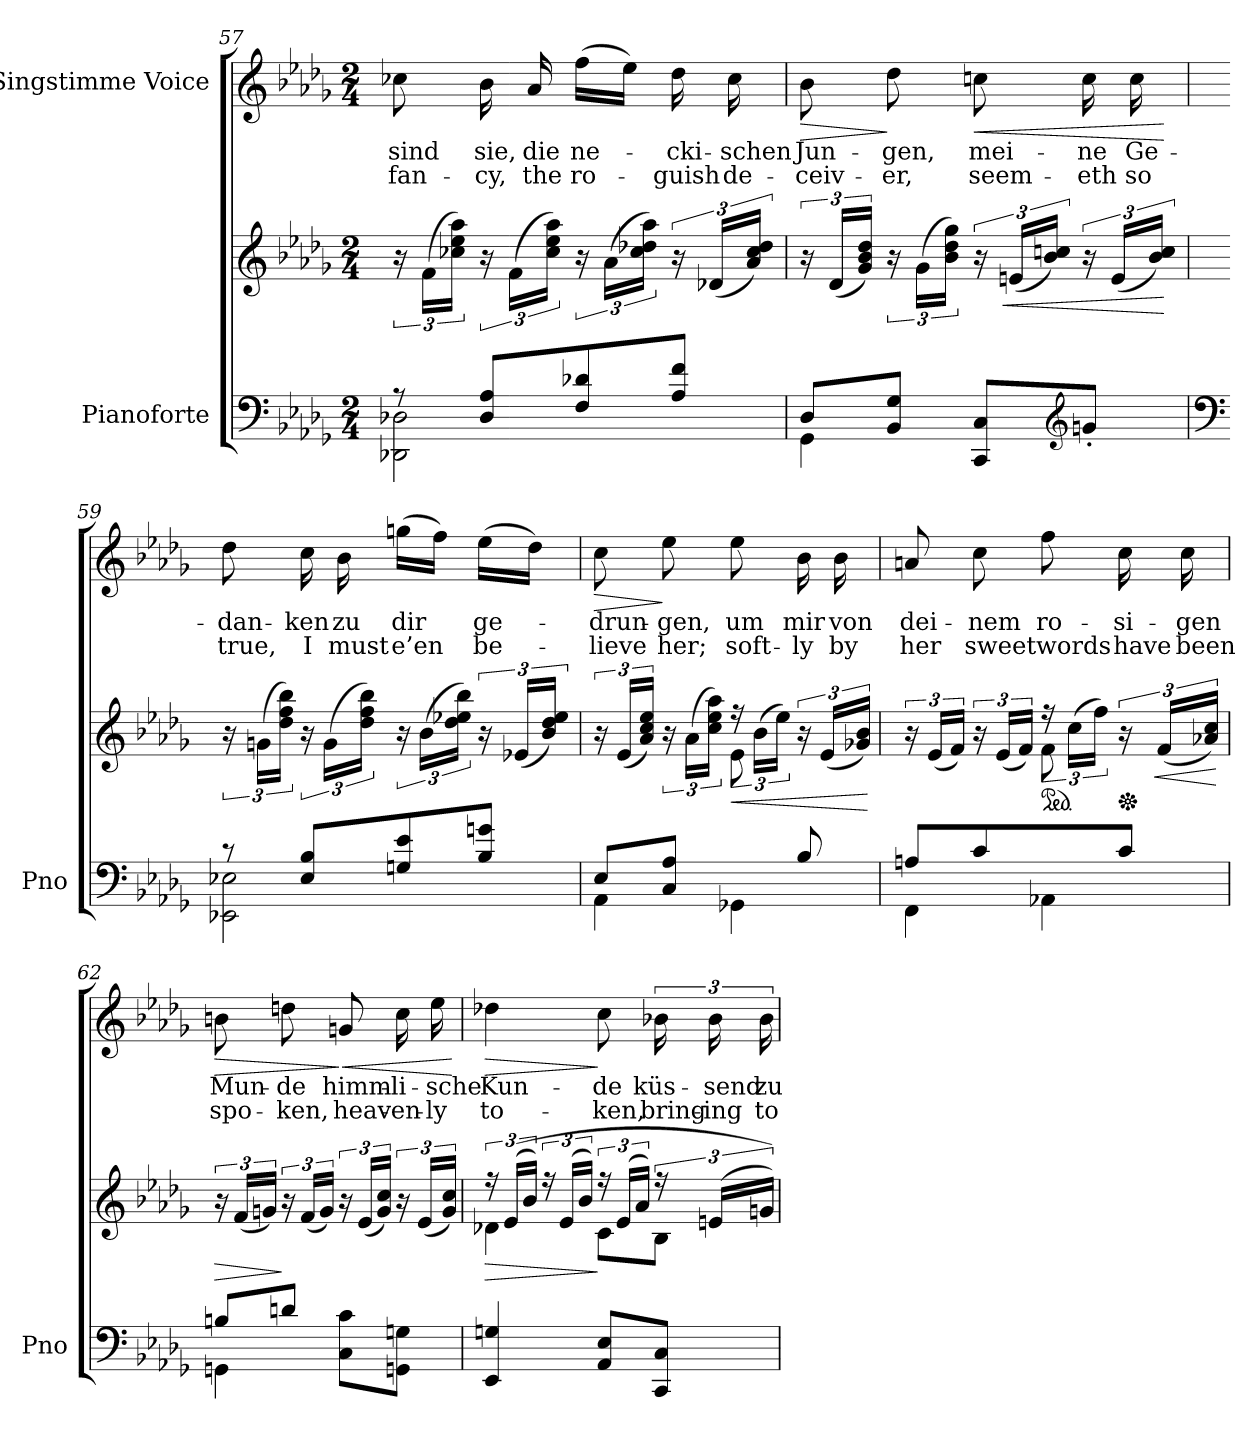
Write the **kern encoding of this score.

**kern	**kern	**dynam	**kern	**text	**text	**dynam
*part2	*part2	*part2	*part1	*part1	*part1	*part1
*staff3	*staff2	*staff2/3	*staff1	*staff1	*staff1	*staff1
*I"Pianoforte	*	*	*I"Singstimme Voice	*	*	*
*I'Pno	*	*	*	*	*	*
*clefF4	*clefG2	*	*clefG2	*	*	*
*k[b-e-a-d-g-]	*k[b-e-a-d-g-]	*	*k[b-e-a-d-g-]	*	*	*
*M2/4	*M2/4	*	*M2/4	*	*	*
=57	=57	=57	=57	=57	=57	=57
*^	*	*	*	*	*	*
!	!	!	!	!	!LO:LY:b	!LO:LY:b	!
8r	2DD-X\ 2D-X\	24r	.	8cc-X\	sind	fan-	.
.	.	(24f\LL	.	.	.	.	.
.	.	24cc-X\ 24ee-\ 24aa-\JJ)	.	.	.	.	.
!	!	!	!	!	!LO:LY:b	!LO:LY:b	!
8D-/ 8A-/L	.	24r	.	16b-\	sie,	-cy,	.
.	.	(24f\LL	.	.	.	.	.
!	!	!	!	!	!LO:LY:b	!LO:LY:b	!
.	.	.	.	16a-/	die	the	.
.	.	24cc-\ 24ee-\ 24aa-\JJ)	.	.	.	.	.
!	!	!	!	!	!LO:LY:b	!LO:LY:b	!
8F/ 8d-X/	.	24r	.	(16ff\LL	ne-	ro-	.
.	.	(24a-\LL	.	.	.	.	.
.	.	.	.	16ee-\JJ)	.	.	.
.	.	24cc-\ 24dd-X\ 24aa-\JJ)	.	.	.	.	.
!	!	!	!	!	!LO:LY:b	!LO:LY:b	!
8A-/ 8f/J	.	24r	.	16dd-\	-cki-	-guish	.
.	.	(24d-X/LL	.	.	.	.	.
!	!	!	!	!	!LO:LY:b	!LO:LY:b	!
.	.	.	.	16cc-\	-schen	de-	.
.	.	24a-/ 24cc-/ 24dd-/JJ)	.	.	.	.	.
!!LO:PB:g=z
=58	=58	=58	=58	=58	=58	=58	=58
!	!	!	!	!	!LO:LY:b	!LO:LY:b	!LO:HP:b
8D-/L	4GG-\	24r	.	8b-\	Jun-	ceiv-	>
.	.	(24d-/LL	.	.	.	.	.
.	.	24g-/ 24b-/ 24dd-/JJ)	.	.	.	.	.
!	!	!	!	!	!LO:LY:b	!LO:LY:b	!
8BB-/ 8G-/J	.	24r	.	8dd-\	-gen,	-er,	]
.	.	(24g-\LL	.	.	.	.	.
.	.	24b-\ 24dd-\ 24gg-\JJ)	.	.	.	.	.
!	!	!	!	!	!LO:LY:b	!LO:LY:b	!LO:HP:b
8CC/ 8C/L	4ryy	24r	.	8ccn\	mei-	seem-	<
!	!	!	!LO:HP:b	!	!	!	!
.	.	(24en/LL	<	.	.	.	.
.	.	24b-/ 24ccn/JJ)	.	.	.	.	.
*clefG2	*	*	*	*	*	*	*
!	!	!	!	!	!LO:LY:b	!LO:LY:b	!
8gn'/J	.	24r	.	16cc\	-ne	-eth	.
.	.	(24e/LL	.	.	.	.	.
!	!	!	!	!	!LO:LY:b	!LO:LY:b	!
.	.	.	.	16cc\	Ge-	so	.
.	.	24b-/ 24cc/JJ)	.	.	.	.	.
*v	*v	*	*	*	*	*	*
.	.	[	.	.	.	[
=59	=59	=59	=59	=59	=59	=59
*clefF4	*	*	*	*	*	*
*^	*	*	*	*	*	*
!	!	!	!	!	!LO:LY:b	!LO:LY:b	!
8r	2EE-X\ 2E-X\	24r	.	8dd-\	-dan-	true,	.
.	.	(24gn\LL	.	.	.	.	.
.	.	24dd-\ 24ff\ 24bb-\JJ)	.	.	.	.	.
!	!	!	!	!	!LO:LY:b	!LO:LY:b	!
8E-/ 8B-/L	.	24r	.	16cc\	-ken	I	.
.	.	(24g\LL	.	.	.	.	.
!	!	!	!	!	!LO:LY:b	!LO:LY:b	!
.	.	.	.	16b-\	zu	must	.
.	.	24dd-\ 24ff\ 24bb-\JJ)	.	.	.	.	.
!	!	!	!	!	!LO:LY:b	!LO:LY:b	!
8Gn/ 8e-/	.	24r	.	(16ggn\LL	dir	e’en	.
.	.	(24b-\LL	.	.	.	.	.
.	.	.	.	16ff\JJ)	.	.	.
.	.	24dd-\ 24ee-X\ 24bb-\JJ)	.	.	.	.	.
!	!	!	!	!	!LO:LY:b	!LO:LY:b	!
8B-/ 8gn/J	.	24r	.	(16ee-\LL	ge-	be-	.
.	.	(24e-X/LL	.	.	.	.	.
.	.	.	.	16dd-\JJ)	.	.	.
.	.	24b-/ 24dd-/ 24ee-/JJ)	.	.	.	.	.
!!LO:LB:g=z
=60	=60	=60	=60	=60	=60	=60	=60
*	*	*^	*	*	*	*	*
!	!	!	!	!	!	!LO:LY:b	!LO:LY:b	!LO:HP:b
8E-/L	4AA-\	24r	4ryy	.	8cc\	-drun-	-lieve	>
.	.	(24e-/LL	.	.	.	.	.	.
.	.	24a-/ 24cc/ 24ee-/JJ)	.	.	.	.	.	.
!	!	!	!	!	!	!LO:LY:b	!LO:LY:b	!
8C/ 8A-/J	.	24r	.	.	8ee-\	-gen,	her;	]
.	.	(24a-\LL	.	.	.	.	.	.
.	.	24cc\ 24ee-\ 24aa-\JJ)	.	.	.	.	.	.
!	!	!	!	!LO:HP:b	!	!LO:LY:b	!LO:LY:b	!
8ryy	4GG-X\	24r	(<8e-\L	<	8ee-\	um	soft-	.
.	.	(24b-\LL	.	.	.	.	.	.
.	.	24ee-\JJ)	.	.	.	.	.	.
!	!	!	!	!	!	!LO:LY:b	!LO:LY:b	!
8B-/	.	24r	8ryy	.	16b-\	mir	-ly	.
.	.	(24e-/LL	.	.	.	.	.	.
!	!	!	!	!	!	!LO:LY:b	!LO:LY:b	!
.	.	.	.	.	16b-\	von	by	.
.	.	24g-X/ 24b-/JJ)	.	.	.	.	.	.
*v	*v	*	*	*	*	*	*	*
*	*v	*v	*	*	*	*	*
.	.	[	.	.	.	.
=61	=61	=61	=61	=61	=61	=61
*^	*^	*	*	*	*	*
!	!	!	!	!	!	!LO:LY:b	!LO:LY:b	!
8An/	4FF\	24r	4ryy	.	8an/	dei-	her	.
.	.	(24e-/LL	.	.	.	.	.	.
.	.	24f/JJ)	.	.	.	.	.	.
!	!	!	!	!	!	!LO:LY:b	!LO:LY:b	!
8c/J)	.	24r	.	.	8cc\	-nem	sweet	.
.	.	(24e-/LL	.	.	.	.	.	.
.	.	24f/JJ)	.	.	.	.	.	.
*	*	*ped	*	*	*	*	*	*
!	!	!	!	!	!	!LO:LY:b	!LO:LY:b	!
8ryy	4AA-X\	24r	(<8f\L	.	8ff\	ro-	words	.
.	.	(24cc\LL	.	.	.	.	.	.
.	.	24ff\JJ)	.	.	.	.	.	.
*	*	*Xped	*	*	*	*	*	*
!	!	!	!	!	!	!LO:LY:b	!LO:LY:b	!
8c/J	.	24r	8ryy	.	16cc\	-si-	have	.
!	!	!	!	!LO:HP:b	!	!	!	!
.	.	(24f/LL	.	<	.	.	.	.
!	!	!	!	!	!	!LO:LY:b	!LO:LY:b	!
.	.	.	.	.	16cc\	-gen	been	.
.	.	24a-X/ 24cc/JJ)	.	.	.	.	.	.
*v	*v	*	*	*	*	*	*	*
*	*v	*v	*	*	*	*	*
.	.	[	.	.	.	.
!!LO:LB:g=z
=62	=62	=62	=62	=62	=62	=62
*^	*	*	*	*	*	*
!	!	!	!LO:HP:b	!	!LO:LY:b	!LO:LY:b	!LO:HP:b
8Bn/L	4GGn\	24r	>	8bn\	Mun-	spo-	>
.	.	(24f/LL	.	.	.	.	.
.	.	24gn/JJ)	.	.	.	.	.
!	!	!	!	!	!LO:LY:b	!LO:LY:b	!
8dn/J)	.	24r	]	8ddn\	-de	-ken,	.
.	.	(24f/LL	.	.	.	.	.
.	.	24g/JJ)	.	.	.	.	.
!	!	!	!	!	!LO:LY:b	!LO:LY:b	!LO:HP:n=1:b
8C\ 8c\L	4ryy	24r	.	8gn/	himm-	heav-	] <
.	.	(24e-/LL	.	.	.	.	.
.	.	24g/ 24cc/JJ)	.	.	.	.	.
!	!	!	!	!	!LO:LY:b	!LO:LY:b	!
8GGn\ 8Gn\J	.	24r	.	16cc\	-li-	-en-	.
.	.	(24e-/LL	.	.	.	.	.
!	!	!	!	!	!LO:LY:b	!LO:LY:b	!
.	.	.	.	16ee-\	-sche	-ly	.
.	.	24g/ 24cc/JJ)	.	.	.	.	.
*v	*v	*	*	*	*	*	*
.	.	.	.	.	.	[
=63	=63	=63	=63	=63	=63	=63
!	!	!LO:HP:b	!	!LO:LY:b	!LO:LY:b	!LO:HP:b
*	*^	*	*	*	*	*
4EE-/ 4Gn/	24r	4d-X\	>	4dd-X\	Kun-	to-	>
.	(<(24e-/LL	.	.	.	.	.	.
.	24b-/JJ)	.	.	.	.	.	.
.	24r	.	.	.	.	.	.
.	(<24e-/LL	.	.	.	.	.	.
.	24b-/JJ)	.	.	.	.	.	.
!	!	!	!	!	!LO:LY:b	!LO:LY:b	!
8AA-/ 8E-/L	24r	8c\L	]	8cc\	-de	-ken,	]
.	(<24e-/LL	.	.	.	.	.	.
.	24a-/JJ)	.	.	.	.	.	.
!	!	!	!	!	!LO:LY:b	!LO:LY:b	!
8CC/ 8C/J	24r	8B-\J	.	24b-X\	küs-	bring-	.
!	!	!	!	!	!LO:LY:b	!LO:LY:b	!
.	(<24en/LL	.	.	24b-\	-send	-ing	.
!	!	!	!	!	!LO:LY:b	!LO:LY:b	!
.	24gn/JJ))	.	.	24b-\	zu	to	.
*	*v	*v	*	*	*	*	*
=	=	=	=	=	=	=
*-	*-	*-	*-	*-	*-	*-
